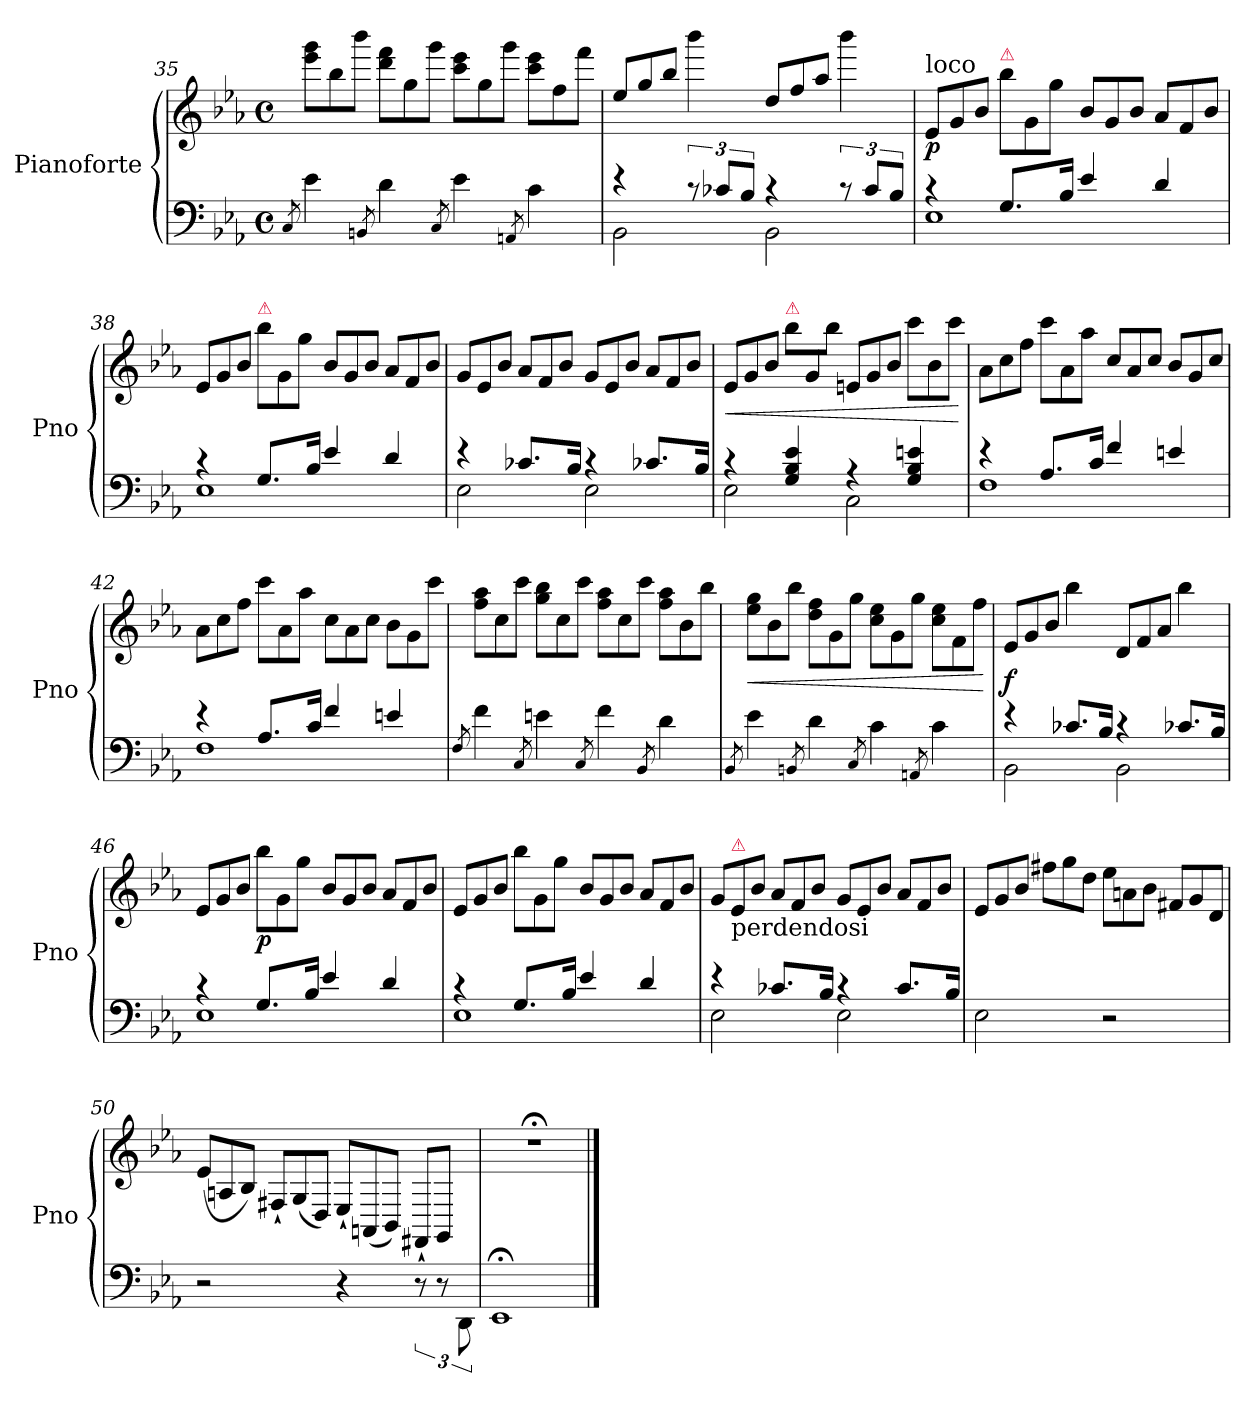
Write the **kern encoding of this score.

**kern	**kern	**dynam
*part2	*part1	*part1
*staff2	*staff1	*staff1
*I"Pianoforte	*I"Pianoforte	*
*I'Pno	*I'Pno	*
*clefF4	*clefG2	*
*k[b-e-a-]	*k[b-e-a-]	*
*M4/4	*M4/4	*
*met(c)	*met(c)	*
=35	=35	=35
8qC/	.	.
*	*Xtuplet	*
4e-\	12eee-\ 12ggg\L	.
.	12bb-\	.
.	12bbb-\J	.
8qBBn/	.	.
4d\	12ddd\ 12fff\L	.
.	12gg\	.
.	12ggg\J	.
8qC/	.	.
4e-\	12ccc\ 12eee-\L	.
.	12gg\	.
.	12ggg\J	.
8qAAn/	.	.
4c\	12ccc\ 12eee-\L	.
.	12ff\	.
.	12fff\J	.
=36	=36	=36
*^	*	*
4r	2BB-\	12ee-/L	.
.	.	12gg/	.
.	.	12bb-/J	.
12r	.	4bbb-\	.
12c-X/L	.	.	.
12B-/J	.	.	.
4r	2BB-\	12dd/L	.
.	.	12ff/	.
.	.	12aa-/J	.
12r	.	4bbb-\	.
12c-/L	.	.	.
12B-/J	.	.	.
=37	=37	=37	=37
!	!	!LO:TX:a:t=loco	!
4r	1E-	12e-/L	p
.	.	12g/	.
.	.	12b-/J	.
!	!	!LO:TX:a:color=crimson:t=⚠	!
8.G/L	.	12bb-\L	.
.	.	12g/	.
.	.	12gg\J	.
16B-/Jk	.	.	.
4e-/	.	12b-/L	.
.	.	12g/	.
.	.	12b-/J	.
4d/	.	12a-/L	.
.	.	12f/	.
.	.	12b-/J	.
=38	=38	=38	=38
4r	1E-	12e-/L	.
.	.	12g/	.
.	.	12b-/J	.
!	!	!LO:TX:a:color=crimson:t=⚠	!
8.G/L	.	12bb-\L	.
.	.	12g/	.
.	.	12gg\J	.
16B-/Jk	.	.	.
4e-/	.	12b-/L	.
.	.	12g/	.
.	.	12b-/J	.
4d/	.	12a-/L	.
.	.	12f/	.
.	.	12b-/J	.
=39	=39	=39	=39
4r	2E-\	12g/L	.
.	.	12e-/	.
.	.	12b-/J	.
8.c-X/L	.	12a-/L	.
.	.	12f/	.
.	.	12b-/J	.
16B-/Jk	.	.	.
4r	2E-\	12g/L	.
.	.	12e-/	.
.	.	12b-/J	.
8.c-X/L	.	12a-/L	.
.	.	12f/	.
.	.	12b-/J	.
16B-/Jk	.	.	.
=40	=40	=40	=40
!	!	!	!LO:HP:b
4r	2E-\	12e-/L	<
.	.	12g/	.
.	.	12b-/J	.
!	!	!LO:TX:a:color=crimson:t=⚠	!
4G/ 4B-/ 4e-/	.	12bb-\L	.
.	.	12g/	.
.	.	12bb-\J	.
4r	2C\	12en/L	.
.	.	12g/	.
.	.	12b-/J	.
4G/ 4B-/ 4en/	.	12ccc\L	.
.	.	12b-\	.
.	.	12ccc\J	.
*v	*v	*	*
.	.	[
=41	=41	=41
*^	*	*
4r	1F	12a-\L	.
.	.	12cc\	.
.	.	12ff\J	.
8.A-/L	.	12ccc\L	.
.	.	12a-\	.
.	.	12aa-\J	.
16c/Jk	.	.	.
4f/	.	12cc/L	.
.	.	12a-/	.
.	.	12cc/J	.
4en/	.	12b-/L	.
.	.	12g/	.
.	.	12cc/J	.
=42	=42	=42	=42
4r	1F	12a-\L	.
.	.	12cc\	.
.	.	12ff\J	.
8.A-/L	.	12ccc\L	.
.	.	12a-\	.
.	.	12aa-\J	.
16c/Jk	.	.	.
4f/	.	12cc\L	.
.	.	12a-\	.
.	.	12cc\J	.
4en/	.	12b-\L	.
.	.	12g\	.
.	.	12ccc\J	.
*v	*v	*	*
=43	=43	=43
8qF/	.	.
4f\	12ff\ 12aa-\L	.
.	12cc\	.
.	12ccc\J	.
8qC/	.	.
4en\	12gg\ 12bb-\L	.
.	12cc\	.
.	12ccc\J	.
8qC/	.	.
4f\	12ff\ 12aa-\L	.
.	12cc\	.
.	12ccc\J	.
8qBB-/	.	.
4d\	12ff\ 12aa-\L	.
.	12b-\	.
.	12bb-\J	.
=44	=44	=44
8qBB-/	.	.
!	!	!LO:HP:b
4e-\	12ee-\ 12gg\L	<
.	12b-\	.
.	12bb-\J	.
8qBBn/	.	.
4d\	12dd\ 12ff\L	.
.	12g\	.
.	12gg\J	.
8qC/	.	.
4c\	12cc\ 12ee-\L	.
.	12g\	.
.	12gg\J	.
8qAAn/	.	.
4c\	12cc\ 12ee-\L	.
.	12f\	.
.	12ff\J	.
.	.	[
=45	=45	=45
*^	*	*
4r	2BB-\	12e-/L	f
.	.	12g/	.
.	.	12b-/J	.
8.c-X/L	.	4bb-\	.
16B-/Jk	.	.	.
4r	2BB-\	12d/L	.
.	.	12f/	.
.	.	12a-/J	.
8.c-X/L	.	4bb-\	.
16B-/Jk	.	.	.
=46	=46	=46	=46
4r	1E-	12e-/L	.
.	.	12g/	.
.	.	12b-/J	.
8.G/L	.	12bb-\L	p
.	.	12g\	.
.	.	12gg\J	.
16B-/Jk	.	.	.
4e-/	.	12b-/L	.
.	.	12g/	.
.	.	12b-/J	.
4d/	.	12a-/L	.
.	.	12f/	.
.	.	12b-/J	.
=47	=47	=47	=47
4r	1E-	12e-/L	.
.	.	12g/	.
.	.	12b-/J	.
8.G/L	.	12bb-\L	.
.	.	12g\	.
.	.	12gg\J	.
16B-/Jk	.	.	.
4e-/	.	12b-/L	.
.	.	12g/	.
.	.	12b-/J	.
4d/	.	12a-/L	.
.	.	12f/	.
.	.	12b-/J	.
=48	=48	=48	=48
4r	2E-\	12g/L	.
!	!	!LO:TX:a:color=crimson:t=⚠	!
!	!	!LO:TX:b:t=perdendosi	!
.	.	12e-/	.
.	.	12b-/J	.
8.c-X/L	.	12a-/L	.
.	.	12f/	.
.	.	12b-/J	.
16B-/Jk	.	.	.
4r	2E-\	12g/L	.
.	.	12e-/	.
.	.	12b-/J	.
8.c-/L	.	12a-/L	.
.	.	12f/	.
.	.	12b-/J	.
16B-/Jk	.	.	.
*v	*v	*	*
=49	=49	=49
2E-\	12e-/L	.
.	12g/	.
.	12b-/J	.
.	12ff#X\L	.
.	12gg\	.
.	12dd\J	.
2r	12ee-\L	.
.	12an\	.
.	12b-\J	.
.	12f#X/L	.
.	12g/	.
.	12d/J	.
=50	=50	=50
2r	(12e-/L	.
.	12An/	.
.	12B-/J)	.
.	12F#X`</L	.
.	(<12G/	.
.	12D/J)	.
4r	12E-`</L	.
.	(<12AAn/	.
.	12BB-/J)	.
12r	12FF#X`</L	.
12r	12GG/J	.
12DD\	12ryy	.
=51	=51	=51
1EE-;<	1r;<	.
==	==	==
*-	*-	*-
